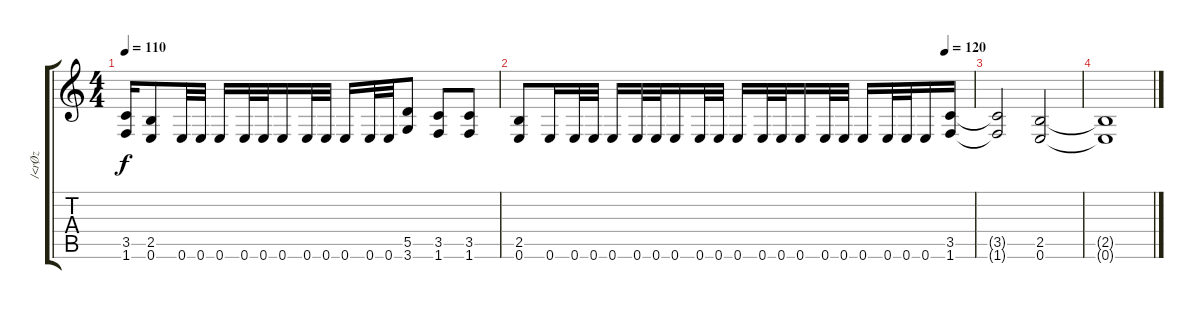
\track ("/<rØz" "/<rØz") {instrument distortionguitar}
\staff {score tabs}
\tuning (E4 B3 G3 D3 A2 E2) {hide}
\ts (4 4)
\tempo 110
\clef g2
\ks c
(3.5{t} 1.6{t}).16{dy f} (2.5 0.6).8 0.6.32 0.6.32 0.6.16 0.6.32 0.6.32 0.6.16 0.6.32 0.6.32 0.6.16 0.6.32 0.6.32 (5.5 3.6).8 (3.5 1.6).8 (3.5 1.6).8 |
\tempo (120 0.9375)
(2.5 0.6).8 0.6.16 0.6.32 0.6.32 0.6.16 0.6.32 0.6.32 0.6.16 0.6.32 0.6.32 0.6.16 0.6.32 0.6.32 0.6.16 0.6.32 0.6.32 0.6.16 0.6.32 0.6.32 0.6.16 (3.5 1.6).16 |
(3.5{t} 1.6{t}).2 (2.5 0.6).2{volume 0} |
(2.5{t} 0.6{t}).1
